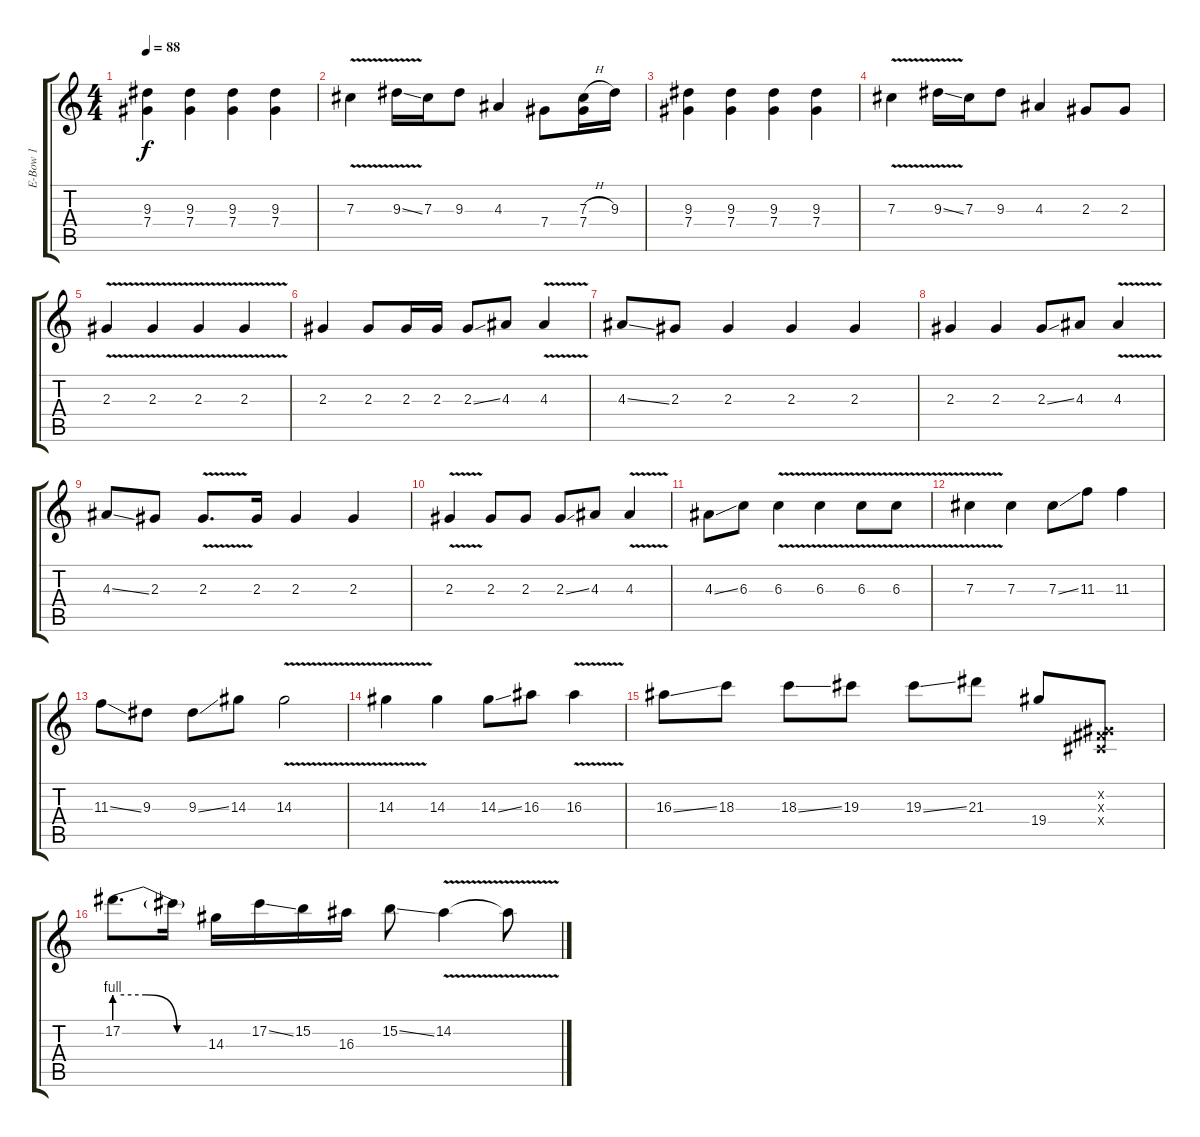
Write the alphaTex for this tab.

\track ("E-Bow 1" "E-Bow 1") {instrument distortionguitar}
\staff {score tabs}
\tuning (Eb4 Ab3 Gb3 Db3 Ab2 Eb2) {hide}
\ts (4 4)
\tempo 88
\clef g2
\ks c
(9.3 7.4).4{dy f} (9.3 7.4).4 (9.3 7.4).4 (9.3 7.4).4 |
7.3{v}.4 9.3{v ss}.16 7.3.16 9.3.8 4.3.4 7.4.8 (7.3{h} 7.4).16 9.3.16 |
(9.3 7.4).4 (9.3 7.4).4 (9.3 7.4).4 (9.3 7.4).4 |
7.3{v}.4 9.3{v ss}.16 7.3.16 9.3.8 4.3.4 2.3.8 2.3.8 |
2.3{v}.4 2.3{v}.4 2.3{v}.4 2.3{v}.4 |
2.3.4 2.3.8 2.3.16 2.3.16 2.3{ss}.8 4.3.8 4.3{v}.4 |
4.3{ss}.8 2.3.8 2.3.4 2.3.4 2.3.4 |
2.3.4 2.3.4 2.3{ss}.8 4.3.8 4.3{v}.4 |
4.3{ss}.8 2.3.8 2.3{v}.8{d} 2.3.16 2.3.4 2.3.4 |
2.3{v}.4 2.3.8 2.3.8 2.3{ss}.8 4.3.8 4.3{v}.4 |
4.3{ss}.8 6.3.8 6.3{v}.4 6.3{v}.4 6.3{v}.8 6.3{v}.8 |
7.3{v}.4 7.3.4 7.3{ss}.8 11.3.8 11.3.4 |
11.3{ss}.8 9.3.8 9.3{ss}.8 14.3.8 14.3{v}.2 |
14.3{v}.4 14.3.4 14.3{ss}.8 16.3.8 16.3{v}.4 |
16.3{ss}.8 18.3.8 18.3{ss}.8 19.3.8 19.3{ss}.8 21.3.8 19.4.8 (0.2{x} 0.3{x} 0.4{x}).8 |
17.2{be (custom 0 4 20 4 40 0 60 0)}.8{d} 17.2{t}.16 14.3.16 17.2{ss}.16 15.2.16 16.3.16 15.2{ss}.8 14.2{v}.4 14.2{t}.8
